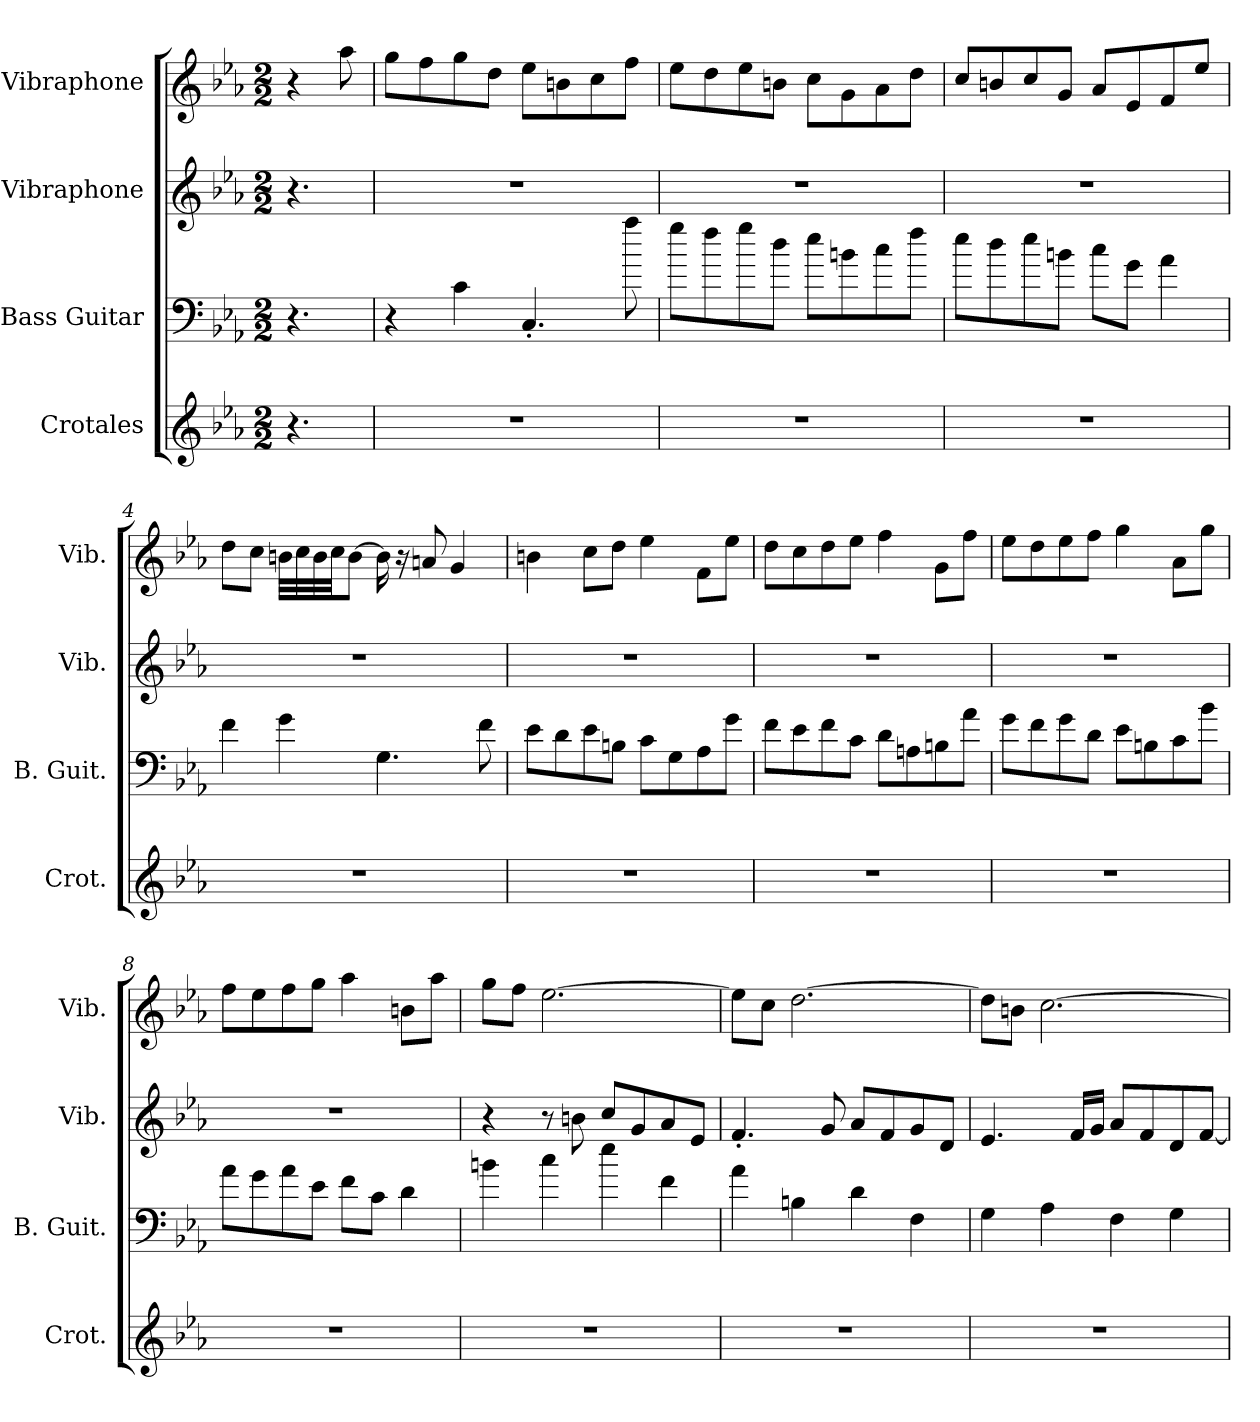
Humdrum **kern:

**kern	**kern	**kern	**kern
*part4	*part3	*part2	*part1
*staff4	*staff3	*staff2	*staff1
*I"Crotales	*I"Bass Guitar	*I"Vibraphone	*I"Vibraphone
*I'Crot.	*I'B. Guit.	*I'Vib.	*I'Vib.
*clefG2	*clefF4	*clefG2	*clefG2
*ITrd-14c-24	*ITrd7c12	*	*
*k[b-e-a-]	*k[b-e-a-]	*k[b-e-a-]	*k[b-e-a-]
*M2/2	*M2/2	*M2/2	*M2/2
*MM110	*MM110	*MM110	*MM110
=	=	=	=
4.r	4.r	4.r	4r
.	.	.	8aa-\
=1	=1	=1	=1
1r	4r	1r	8gg\L
.	.	.	8ff\
.	4C\	.	8gg\
.	.	.	8dd\J
.	4.CC'/	.	8ee-\L
.	.	.	8bn\
.	.	.	8cc\
.	8a-\	.	8ff\J
=2	=2	=2	=2
1r	8g\L	1r	8ee-\L
.	8f\	.	8dd\
.	8g\	.	8ee-\
.	8d\J	.	8bn\J
.	8e-\L	.	8cc\L
.	8Bn\	.	8g\
.	8c\	.	8a-\
.	8f\J	.	8dd\J
=3	=3	=3	=3
1r	8e-\L	1r	8cc/L
.	8d\	.	8bn/
.	8e-\	.	8cc/
.	8Bn\J	.	8g/J
.	8c\L	.	8a-/L
.	8G\J	.	8e-/
.	4A-\	.	8f/
.	.	.	8ee-/J
!!LO:LB:g=z
=4	=4	=4	=4
1r	4F\	1r	8dd\L
.	.	.	8cc\J
.	4G\	.	32bn\LLL
.	.	.	32cc\
.	.	.	32b\
.	.	.	32cc\JJ
.	.	.	[8b\J
.	4.GG\	.	16b\]
.	.	.	16r
.	.	.	8an/
.	.	.	4g/
.	8F\	.	.
=5	=5	=5	=5
1r	8E-\L	1r	4bn\
.	8D\	.	.
.	8E-\	.	8cc\L
.	8BBn\J	.	8dd\J
.	8C\L	.	4ee-\
.	8GG\	.	.
.	8AA-\	.	8f\L
.	8G\J	.	8ee-\J
=6	=6	=6	=6
1r	8F\L	1r	8dd\L
.	8E-\	.	8cc\
.	8F\	.	8dd\
.	8C\J	.	8ee-\J
.	8D\L	.	4ff\
.	8AAn\	.	.
.	8BBn\	.	8g\L
.	8A-\J	.	8ff\J
!!LO:LB:g=z
=7	=7	=7	=7
1r	8G\L	1r	8ee-\L
.	8F\	.	8dd\
.	8G\	.	8ee-\
.	8D\J	.	8ff\J
.	8E-\L	.	4gg\
.	8BBn\	.	.
.	8C\	.	8a-\L
.	8B-\J	.	8gg\J
=8	=8	=8	=8
1r	8A-\L	1r	8ff\L
.	8G\	.	8ee-\
.	8A-\	.	8ff\
.	8E-\J	.	8gg\J
.	8F\L	.	4aa-\
.	8C\J	.	.
.	4D\	.	8bn\L
.	.	.	8aa-\J
=9	=9	=9	=9
1r	4Bn\	4r	8gg\L
.	.	.	8ff\J
.	4c\	8r	[2.ee-\
.	.	8bn\	.
.	4e-\	8cc/L	.
.	.	8g/	.
.	4F\	8a-/	.
.	.	8e-/J	.
=10	=10	=10	=10
1r	4A-\	4.f'/	8ee-\L]
.	.	.	8cc\J
.	4BBn\	.	[2.dd\
.	.	8g/	.
.	4D\	8a-/L	.
.	.	8f/	.
.	4FF\	8g/	.
.	.	8d/J	.
!!LO:PB:g=z
=11	=11	=11	=11
1r	4GG\	4.e-/	8dd\L]
.	.	.	8bn\J
.	4AA-\	.	[2.cc\
.	.	16f/LL	.
.	.	16g/JJ	.
.	4FF\	8a-/L	.
.	.	8f/	.
.	4GG\	8d/	.
.	.	[8f/J	.
=	=	=	=
*-	*-	*-	*-
